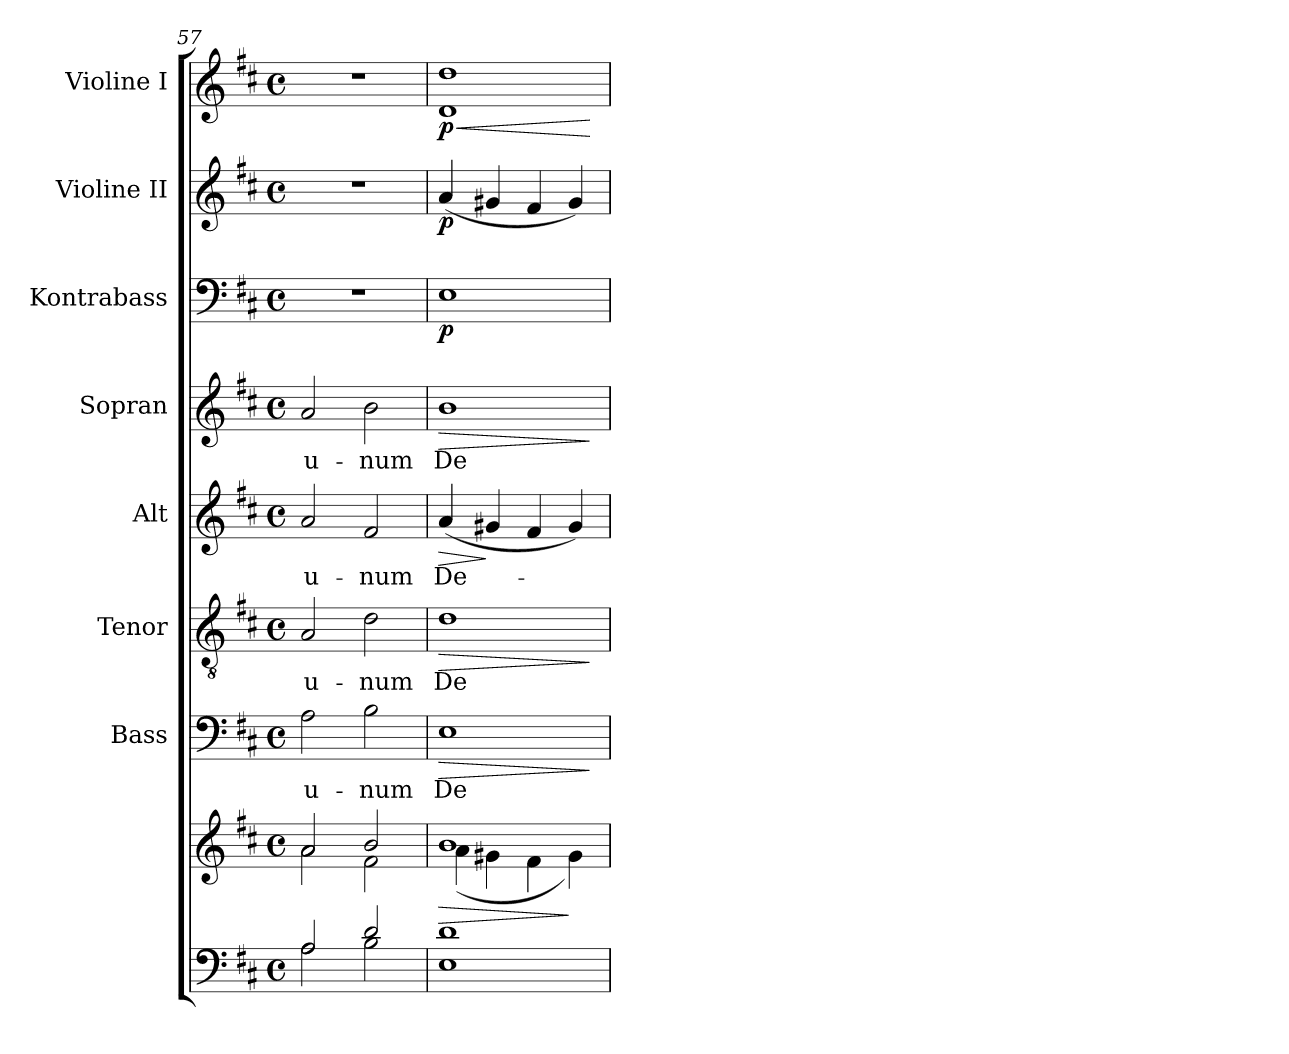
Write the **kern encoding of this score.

**kern	**kern	**dynam	**kern	**text	**dynam	**kern	**text	**dynam	**kern	**text	**dynam	**kern	**text	**dynam	**kern	**dynam	**kern	**dynam	**kern	**dynam
*part8	*part8	*part8	*part7	*part7	*part7	*part6	*part6	*part6	*part5	*part5	*part5	*part4	*part4	*part4	*part3	*part3	*part2	*part2	*part1	*part1
*staff9	*staff8	*staff8/9	*staff7	*staff7	*staff7	*staff6	*staff6	*staff6	*staff5	*staff5	*staff5	*staff4	*staff4	*staff4	*staff3	*staff3	*staff2	*staff2	*staff1	*staff1
*	*	*	*I"Bass	*	*	*I"Tenor	*	*	*I"Alt	*	*	*I"Sopran	*	*	*I"Kontrabass	*	*I"Violine II	*	*I"Violine I	*
*	*	*	*I'B.	*	*	*I'T.	*	*	*I'A.	*	*	*I'S.	*	*	*I'Kb.	*	*I'Vl. II	*	*I'Vl. I	*
*clefF4	*clefG2	*	*clefF4	*	*	*clefGv2	*	*	*clefG2	*	*	*clefG2	*	*	*clefF4	*	*clefG2	*	*clefG2	*
*	*	*	*	*	*	*	*	*	*	*	*	*	*	*	*ITrd7c12	*	*	*	*	*
*k[f#c#]	*k[f#c#]	*	*k[f#c#]	*	*	*k[f#c#]	*	*	*k[f#c#]	*	*	*k[f#c#]	*	*	*k[f#c#]	*	*k[f#c#]	*	*k[f#c#]	*
*D:	*D:	*	*D:	*	*	*D:	*	*	*D:	*	*	*D:	*	*	*D:	*	*D:	*	*D:	*
*M4/4	*M4/4	*	*M4/4	*	*	*M4/4	*	*	*M4/4	*	*	*M4/4	*	*	*M4/4	*	*M4/4	*	*M4/4	*
*met(c)	*met(c)	*	*met(c)	*	*	*met(c)	*	*	*met(c)	*	*	*met(c)	*	*	*met(c)	*	*met(c)	*	*met(c)	*
=57	=57	=57	=57	=57	=57	=57	=57	=57	=57	=57	=57	=57	=57	=57	=57	=57	=57	=57	=57	=57
*^	*^	*	*	*	*	*	*	*	*	*	*	*	*	*	*	*	*	*	*	*
!	!	!	!	!	!	!LO:LY:b	!	!	!LO:LY:b	!	!	!LO:LY:b	!	!	!LO:LY:b	!	!	!	!	!	!	!
2A/	2A\	2a/	2a\	.	2A\	u-	.	2A/	u-	.	2a/	u-	.	2a/	u-	.	1r	.	1r	.	1r	.
!	!	!	!	!	!	!LO:LY:b	!	!	!LO:LY:b	!	!	!LO:LY:b	!	!	!LO:LY:b	!	!	!	!	!	!	!
2d/	2B\	2b/	2f#\	.	2B\	-num	.	2d\	-num	.	2f#/	-num	.	2b\	-num	.	.	.	.	.	.	.
=58	=58	=58	=58	=58	=58	=58	=58	=58	=58	=58	=58	=58	=58	=58	=58	=58	=58	=58	=58	=58	=58	=58
!	!	!	!	!LO:HP:b	!	!LO:LY:b	!LO:HP:b	!	!LO:LY:b	!LO:HP:b	!	!LO:LY:b	!LO:HP:b	!	!LO:LY:b	!LO:HP:b	!	!LO:DY:b	!	!LO:DY:b	!	!LO:HP:b
!	!	!	!	!	!	!	!	!	!	!	!	!	!	!	!	!	!	!	!	!	!	!LO:DY:n=1:b
1d	1E	1b	(<4a\	>	1E	De-	>	1d	De-	>	(<4a/	De-	>	1b	De-	>	1EE	p	(<4a/	p	1d 1dd	< p
.	.	.	4g#X\	.	.	.	.	.	.	.	4g#X/	.	]	.	.	.	.	.	4g#X/	.	.	.
.	.	.	4f#\	.	.	.	.	.	.	.	4f#/	.	.	.	.	.	.	.	4f#/	.	.	.
.	.	.	4g#\)	]	.	.	.	.	.	.	4g#/)	.	.	.	.	.	.	.	4g#/)	.	.	.
*v	*v	*	*	*	*	*	*	*	*	*	*	*	*	*	*	*	*	*	*	*	*	*
*	*v	*v	*	*	*	*	*	*	*	*	*	*	*	*	*	*	*	*	*	*	*
.	.	.	.	.	]	.	.	]	.	.	.	.	.	]	.	.	.	.	.	[
=	=	=	=	=	=	=	=	=	=	=	=	=	=	=	=	=	=	=	=	=
*-	*-	*-	*-	*-	*-	*-	*-	*-	*-	*-	*-	*-	*-	*-	*-	*-	*-	*-	*-	*-
